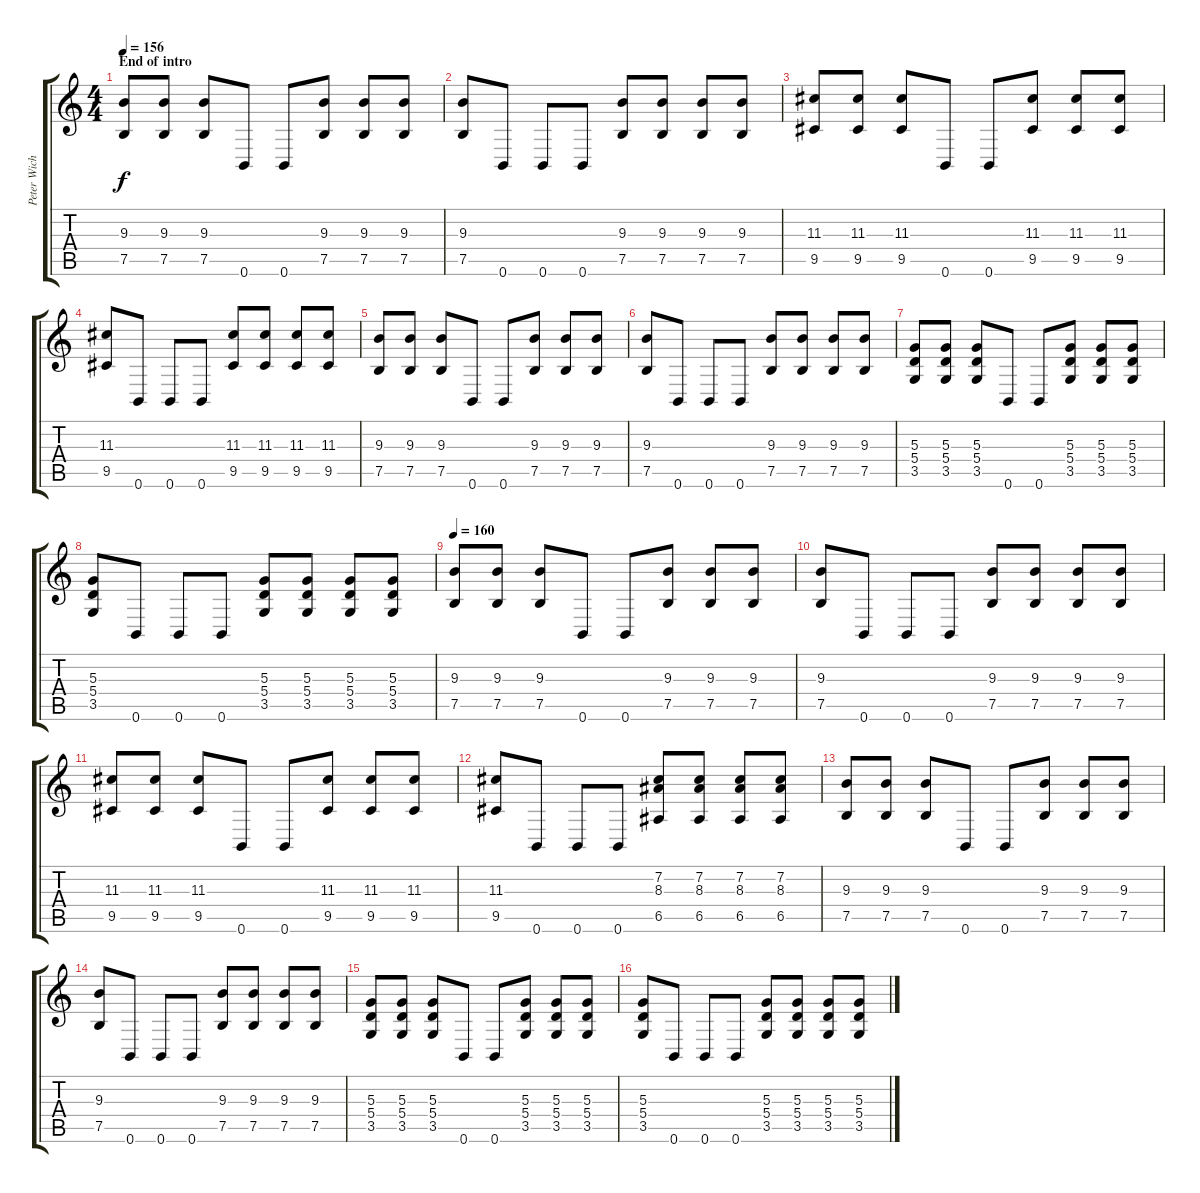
\track ("Peter Wichers" "Peter Wich") {instrument distortionguitar}
\staff {score tabs}
\tuning (B3 Gb3 D3 A2 E2 B1) {hide}
\ts (4 4)
\section ("" "End of intro")
\tempo 156
\clef g2
\ks c
(9.3 7.5).8{dy f volume 16} (9.3 7.5).8 (9.3 7.5).8 0.6.8 0.6.8 (9.3 7.5).8 (9.3 7.5).8 (9.3 7.5).8 |
(9.3 7.5).8{volume 13} 0.6.8 0.6.8 0.6.8 (9.3 7.5).8 (9.3 7.5).8 (9.3 7.5).8 (9.3 7.5).8 |
(11.3 9.5).8 (11.3 9.5).8 (11.3 9.5).8 0.6.8 0.6.8 (11.3 9.5).8 (11.3 9.5).8 (11.3 9.5).8 |
(11.3 9.5).8 0.6.8 0.6.8 0.6.8 (11.3 9.5).8 (11.3 9.5).8 (11.3 9.5).8 (11.3 9.5).8 |
(9.3 7.5).8 (9.3 7.5).8 (9.3 7.5).8 0.6.8 0.6.8 (9.3 7.5).8 (9.3 7.5).8 (9.3 7.5).8 |
(9.3 7.5).8 0.6.8 0.6.8 0.6.8 (9.3 7.5).8 (9.3 7.5).8 (9.3 7.5).8 (9.3 7.5).8 |
(5.3 5.4 3.5).8 (5.3 5.4 3.5).8 (5.3 5.4 3.5).8 0.6.8 0.6.8 (5.3 5.4 3.5).8 (5.3 5.4 3.5).8 (5.3 5.4 3.5).8 |
(5.3 5.4 3.5).8 0.6.8 0.6.8 0.6.8 (5.3 5.4 3.5).8 (5.3 5.4 3.5).8 (5.3 5.4 3.5).8 (5.3 5.4 3.5).8 |
\tempo 160
(9.3 7.5).8 (9.3 7.5).8 (9.3 7.5).8 0.6.8 0.6.8 (9.3 7.5).8 (9.3 7.5).8 (9.3 7.5).8 |
(9.3 7.5).8 0.6.8 0.6.8 0.6.8 (9.3 7.5).8 (9.3 7.5).8 (9.3 7.5).8 (9.3 7.5).8 |
(11.3 9.5).8 (11.3 9.5).8 (11.3 9.5).8 0.6.8 0.6.8 (11.3 9.5).8 (11.3 9.5).8 (11.3 9.5).8 |
(11.3 9.5).8 0.6.8 0.6.8 0.6.8 (7.2 8.3 6.5).8 (7.2 8.3 6.5).8 (7.2 8.3 6.5).8 (7.2 8.3 6.5).8 |
(9.3 7.5).8 (9.3 7.5).8 (9.3 7.5).8 0.6.8 0.6.8 (9.3 7.5).8 (9.3 7.5).8 (9.3 7.5).8 |
(9.3 7.5).8 0.6.8 0.6.8 0.6.8 (9.3 7.5).8 (9.3 7.5).8 (9.3 7.5).8 (9.3 7.5).8 |
(5.3 5.4 3.5).8 (5.3 5.4 3.5).8 (5.3 5.4 3.5).8 0.6.8 0.6.8 (5.3 5.4 3.5).8 (5.3 5.4 3.5).8 (5.3 5.4 3.5).8 |
(5.3 5.4 3.5).8 0.6.8 0.6.8 0.6.8 (5.3 5.4 3.5).8 (5.3 5.4 3.5).8 (5.3 5.4 3.5).8 (5.3 5.4 3.5).8
